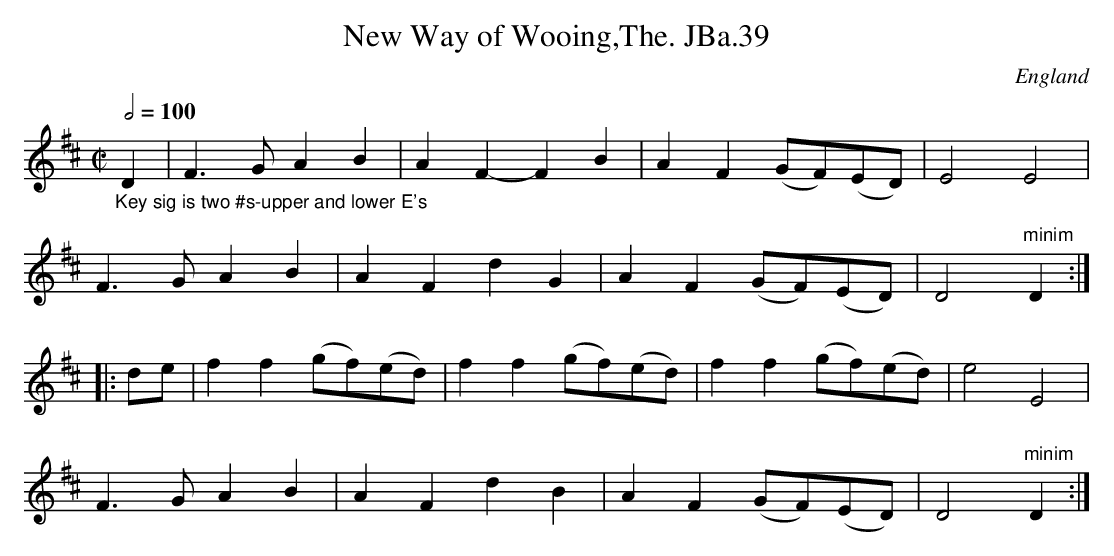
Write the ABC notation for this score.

X:1
T:New Way of Wooing,The. JBa.39
L:1/4
M:C|
O:England
Q:1/2=100
K:D major
"_Key sig is two #s-upper and lower E's"
D | F>GAB | AF-FB | A F (G/F/)(E/D/) | E2E2 |!
F>GAB | AFdG | AF(G/F/)(E/D/) | D2"minim"D :|!
|:d/e/ | f f (g/f/)(e/d/) |  f f (g/f/)(e/d/) |\
f f (g/f/)(e/d/) | e2E2 |!
F>G AB | A F d B |A F (G/F/)(E/D/) | D2"minim"D :|
